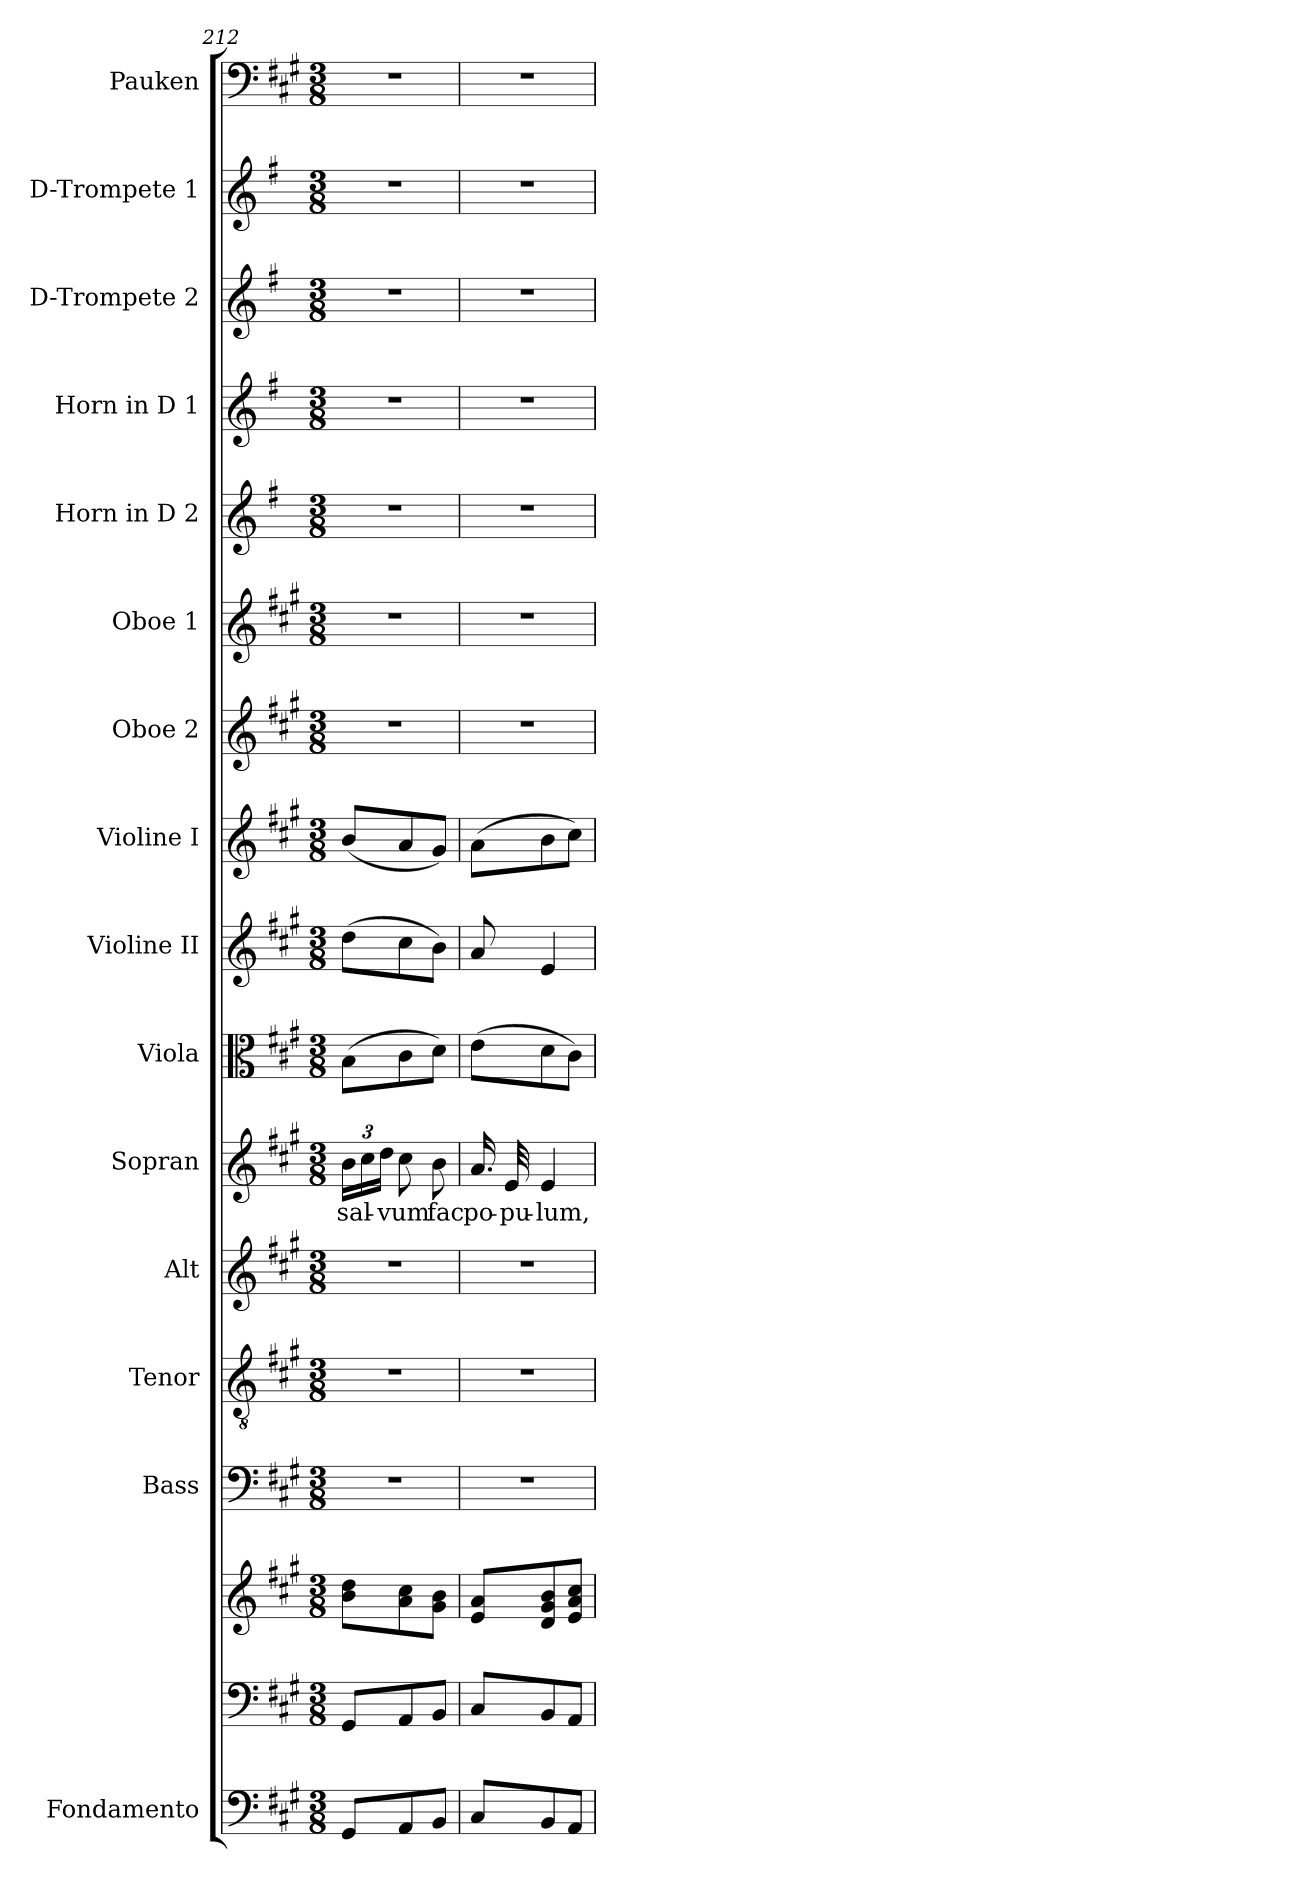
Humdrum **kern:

**kern	**kern	**kern	**kern	**kern	**kern	**kern	**text	**kern	**kern	**kern	**kern	**kern	**kern	**kern	**kern	**kern	**kern
*part16	*part15	*part15	*part14	*part13	*part12	*part11	*part11	*part10	*part9	*part8	*part7	*part6	*part5	*part4	*part3	*part2	*part1
*staff17	*staff16	*staff15	*staff14	*staff13	*staff12	*staff11	*staff11	*staff10	*staff9	*staff8	*staff7	*staff6	*staff5	*staff4	*staff3	*staff2	*staff1
*I"Fondamento	*	*	*I"Bass	*I"Tenor	*I"Alt	*I"Sopran	*	*I"Viola	*I"Violine II	*I"Violine I	*I"Oboe 2	*I"Oboe 1	*I"Horn in D 2	*I"Horn in D 1	*I"D-Trompete 2	*I"D-Trompete 1	*I"Pauken
*I'F.	*	*	*I'B.	*I'T.	*I'A.	*I'S.	*	*I'Vla.	*I'Vl. II	*I'Vl. I	*I'Ob. 2	*I'Ob. 1	*	*	*I'D Trp. 2	*I'D Trp. 1	*I'Pk.
*clefF4	*clefF4	*clefG2	*clefF4	*clefGv2	*clefG2	*clefG2	*	*clefC3	*clefG2	*clefG2	*clefG2	*clefG2	*clefG2	*clefG2	*clefG2	*clefG2	*clefF4
*ITrd7c12	*	*	*	*	*	*	*	*	*	*	*	*	*ITrd6c10	*ITrd6c10	*ITrd-1c-2	*ITrd-1c-2	*
*k[f#c#g#]	*k[f#c#g#]	*k[f#c#g#]	*k[f#c#g#]	*k[f#c#g#]	*k[f#c#g#]	*k[f#c#g#]	*	*k[f#c#g#]	*k[f#c#g#]	*k[f#c#g#]	*k[f#c#g#]	*k[f#c#g#]	*k[f#c#g#]	*k[f#c#g#]	*k[f#c#g#]	*k[f#c#g#]	*k[f#c#g#]
*A:	*A:	*A:	*A:	*A:	*A:	*A:	*	*A:	*A:	*A:	*A:	*A:	*A:	*A:	*A:	*A:	*A:
*M3/8	*M3/8	*M3/8	*M3/8	*M3/8	*M3/8	*M3/8	*	*M3/8	*M3/8	*M3/8	*M3/8	*M3/8	*M3/8	*M3/8	*M3/8	*M3/8	*M3/8
*	*	*	*	*	*	*Xbrackettup	*	*	*	*	*	*	*	*	*	*	*
=212	=212	=212	=212	=212	=212	=212	=212	=212	=212	=212	=212	=212	=212	=212	=212	=212	=212
!	!	!	!	!	!	!	!LO:LY:b	!	!	!	!	!	!	!	!	!	!
8GGG#/L	8GG#/L	8b\ 8dd\L	4.r	4.r	4.r	24b\LL	sal-	(>8B\L	(>8dd\L	(<8b/L	4.r	4.r	4.r	4.r	4.r	4.r	4.r
.	.	.	.	.	.	24cc#\	.	.	.	.	.	.	.	.	.	.	.
.	.	.	.	.	.	24dd\JJ	.	.	.	.	.	.	.	.	.	.	.
!	!	!	!	!	!	!	!LO:LY:b	!	!	!	!	!	!	!	!	!	!
8AAA/	8AA/	8a\ 8cc#\	.	.	.	8cc#\	-vum	8c#\	8cc#\	8a/	.	.	.	.	.	.	.
!	!	!	!	!	!	!	!LO:LY:b	!	!	!	!	!	!	!	!	!	!
8BBB/J	8BB/J	8g#\ 8b\J	.	.	.	8b\	fac	8d\J)	8b\J)	8g#/J)	.	.	.	.	.	.	.
=213	=213	=213	=213	=213	=213	=213	=213	=213	=213	=213	=213	=213	=213	=213	=213	=213	=213
!	!	!	!	!	!	!	!LO:LY:b	!	!	!	!	!	!	!	!	!	!
8CC#/L	8C#/L	8e/ 8a/L	4.r	4.r	4.r	16.a/	po-	(>8e\L	8a/	(>8a\L	4.r	4.r	4.r	4.r	4.r	4.r	4.r
!	!	!	!	!	!	!	!LO:LY:b	!	!	!	!	!	!	!	!	!	!
.	.	.	.	.	.	32e/	-pu-	.	.	.	.	.	.	.	.	.	.
!	!	!	!	!	!	!	!LO:LY:b	!	!	!	!	!	!	!	!	!	!
8BBB/	8BB/	8d/ 8g#/ 8b/	.	.	.	4e/	-lum,	8d\	4e/	8b\	.	.	.	.	.	.	.
8AAA/J	8AA/J	8e/ 8a/ 8cc#/J	.	.	.	.	.	8c#\J)	.	8cc#\J)	.	.	.	.	.	.	.
=	=	=	=	=	=	=	=	=	=	=	=	=	=	=	=	=	=
*-	*-	*-	*-	*-	*-	*-	*-	*-	*-	*-	*-	*-	*-	*-	*-	*-	*-
